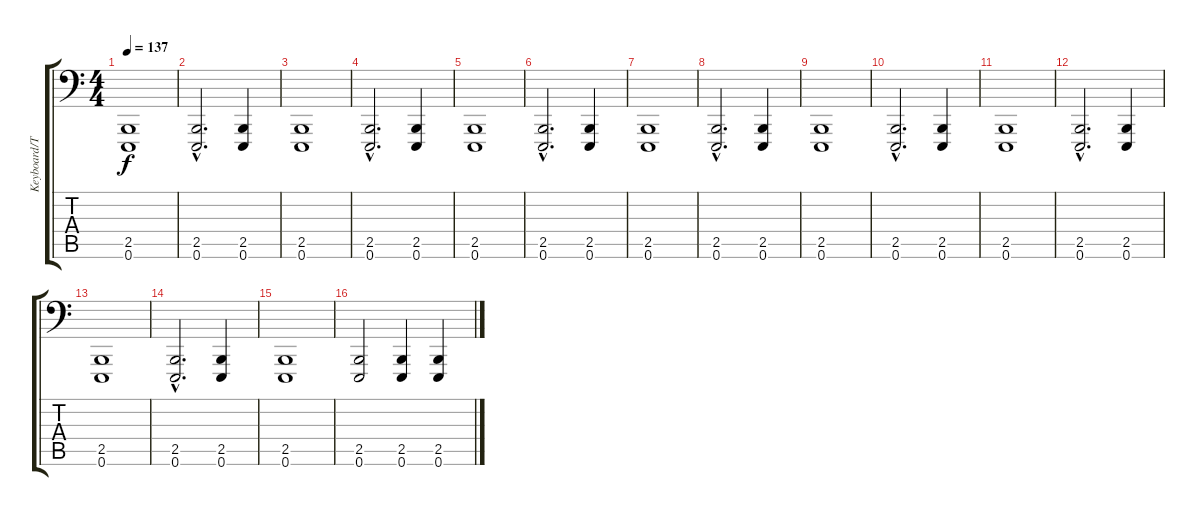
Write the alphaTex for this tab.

\track ("Keyboard/Timpani" "Keyboard/T") {instrument timpani}
\staff {score tabs}
\tuning (E3 B2 G2 D2 A1 E1) {hide}
\ts (4 4)
\tempo 137
\clef f4
\ks c
(2.5 0.6).1{dy f instrument timpani} |
(2.5{hac} 0.6{hac}).2{d} (2.5 0.6).4 |
(2.5 0.6).1 |
(2.5{hac} 0.6{hac}).2{d} (2.5 0.6).4 |
(2.5 0.6).1 |
(2.5{hac} 0.6{hac}).2{d} (2.5 0.6).4 |
(2.5 0.6).1 |
(2.5{hac} 0.6{hac}).2{d} (2.5 0.6).4 |
(2.5 0.6).1 |
(2.5{hac} 0.6{hac}).2{d} (2.5 0.6).4 |
(2.5 0.6).1 |
(2.5{hac} 0.6{hac}).2{d} (2.5 0.6).4 |
(2.5 0.6).1 |
(2.5{hac} 0.6{hac}).2{d} (2.5 0.6).4 |
(2.5 0.6).1 |
(2.5 0.6).2 (2.5 0.6).4 (2.5 0.6).4
